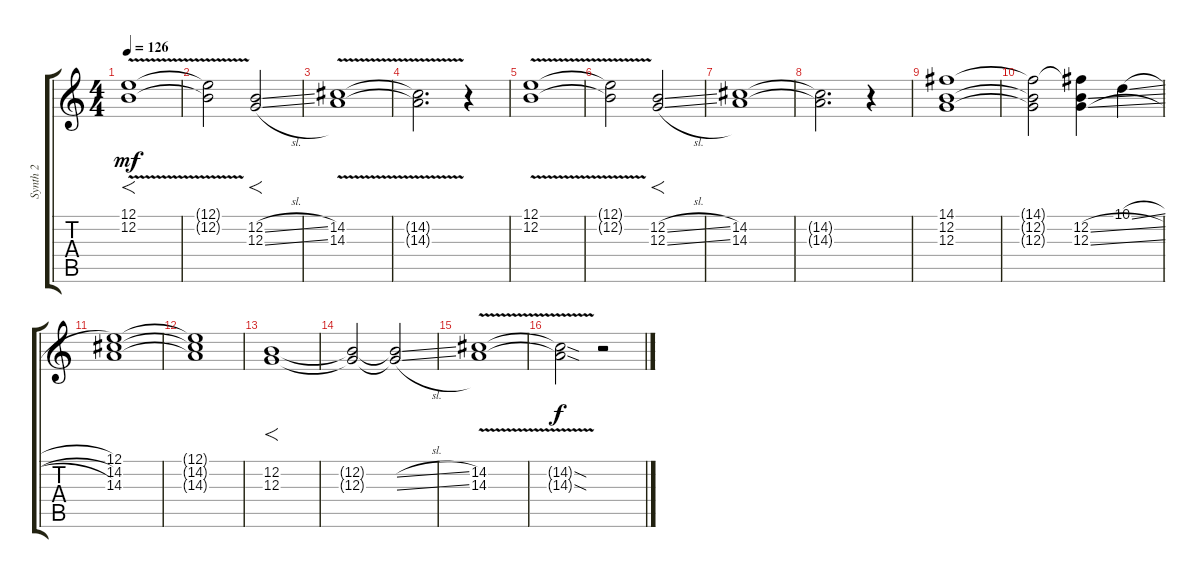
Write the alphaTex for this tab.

\track ("Synth 2" "Synth 2") {instrument pad2warm}
\staff {score tabs}
\tuning (E4 B3 G3 D3 A2 E2) {hide}
\ts (4 4)
\tempo 126
\clef g2
\ks c
(12.1{v} 12.2{v}).1{f dy mf} |
(12.1{t} 12.2{t}).2 (12.2{sl} 12.3{sl}).2{f} |
(14.2{v} 14.3{v}).1 |
(14.2{t} 14.3{t}).2{d} r.4 |
(12.1{v} 12.2{v}).1 |
(12.1{t} 12.2{t}).2 (12.2{sl} 12.3{sl}).2{f} |
(14.2 14.3).1 |
(14.2{t} 14.3{t}).2{d} r.4 |
(14.1 12.2 12.3).1 |
(14.1{t} 12.2{t} 12.3{t}).2 (14.1{t} 12.2{sl} 12.3{sl}).4 10.1{sl}.4 |
(12.1 14.2 14.3).1 |
(12.1{t} 14.2{t} 14.3{t}).1 |
(12.2 12.3).1{f} |
(12.2{t} 12.3{t}).2 (12.2{sl t} 12.3{sl t}).2 |
(14.2{v} 14.3{v}).1 |
(14.2{sod t} 14.3{sod t}).2{dy f} r.2
